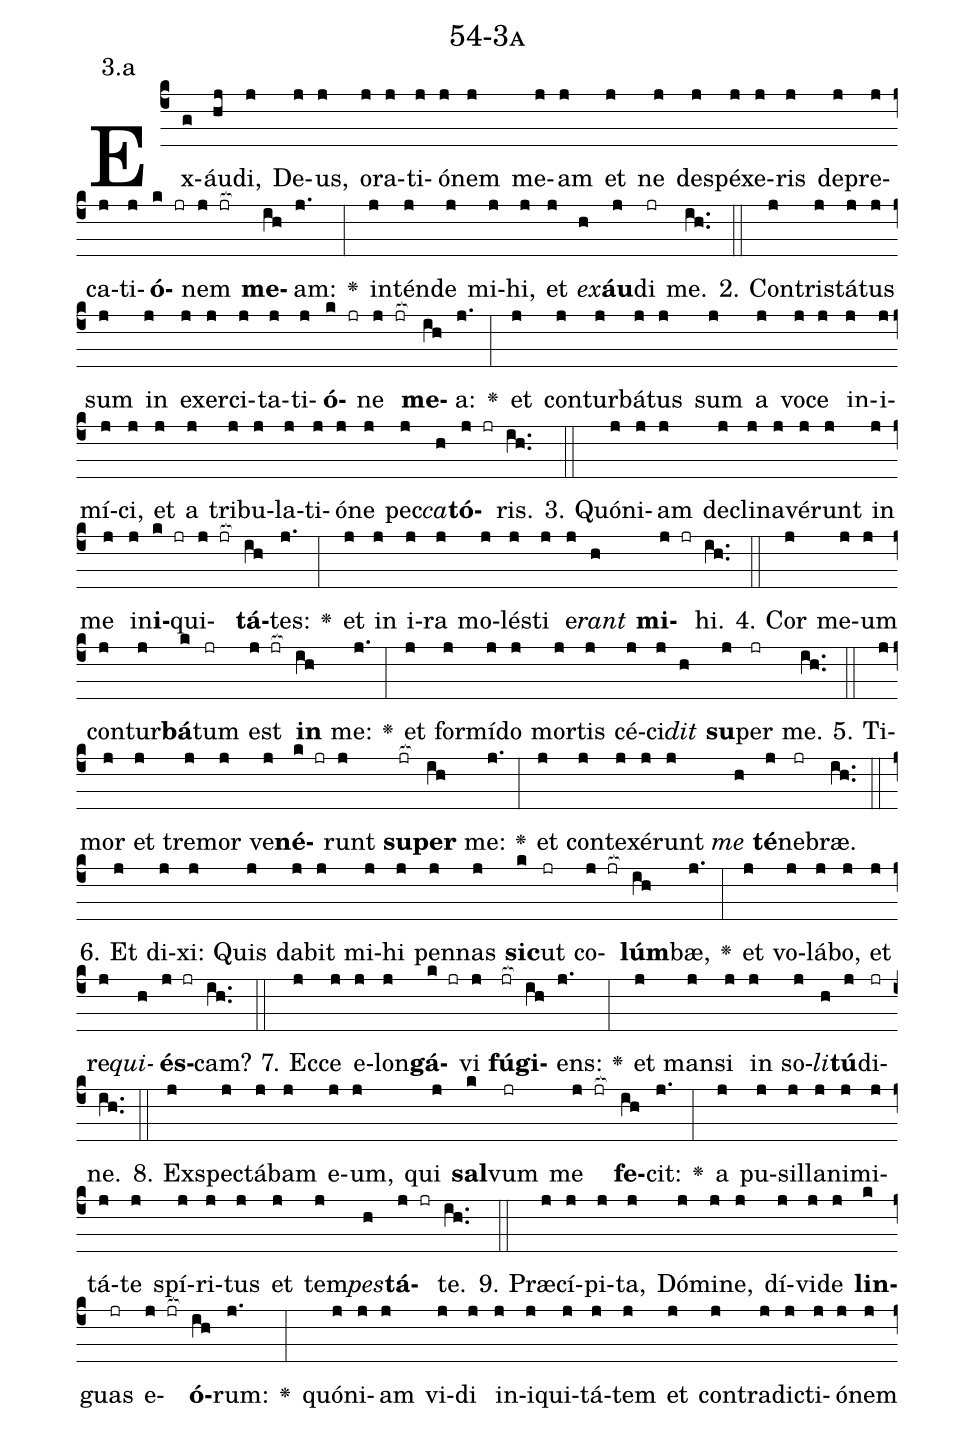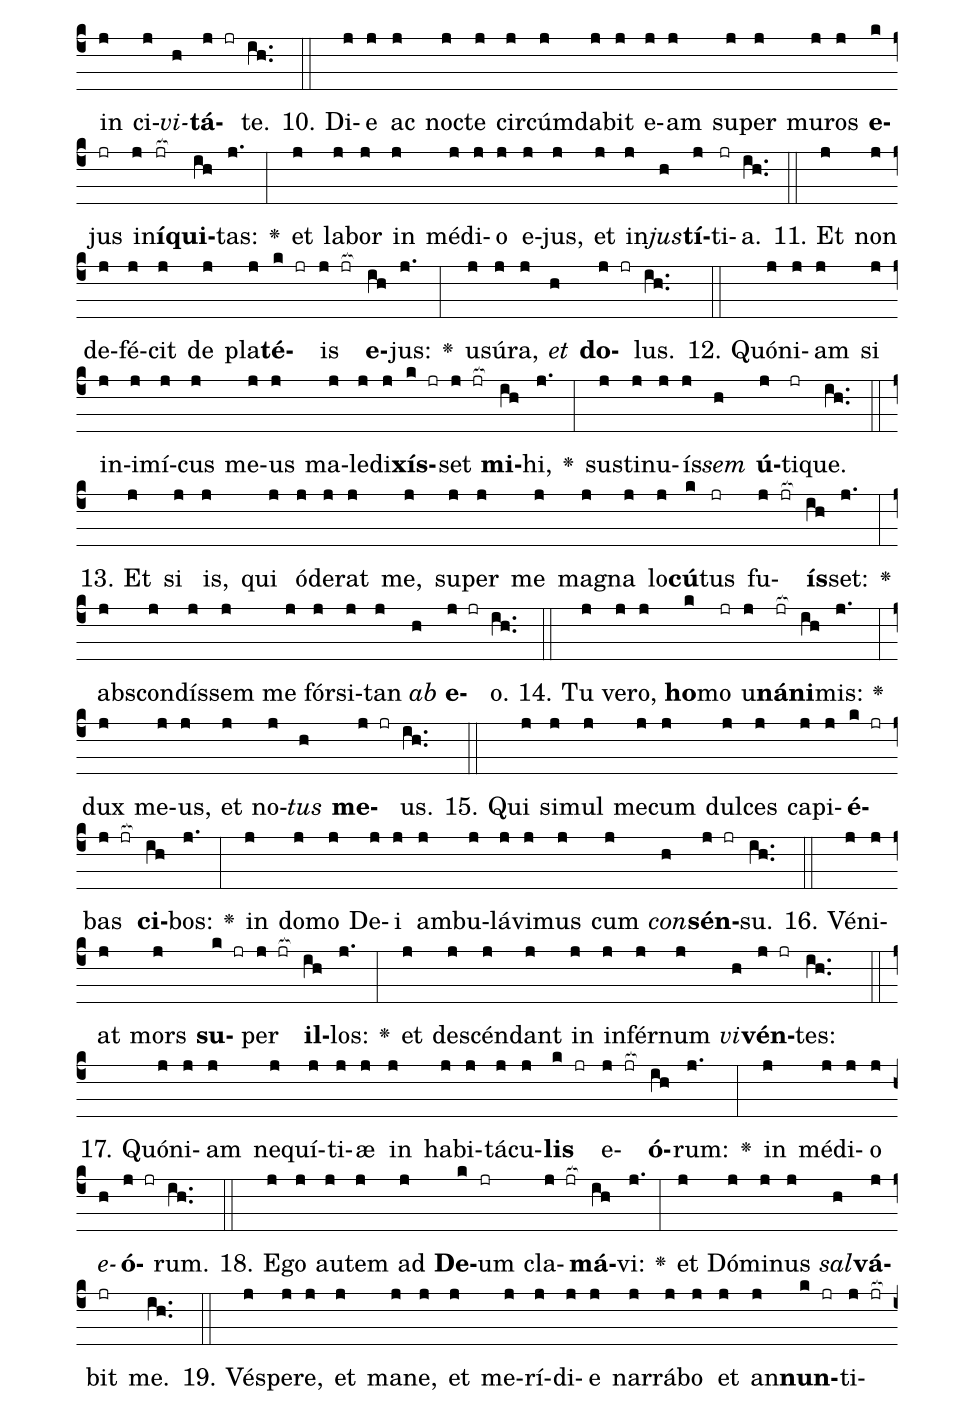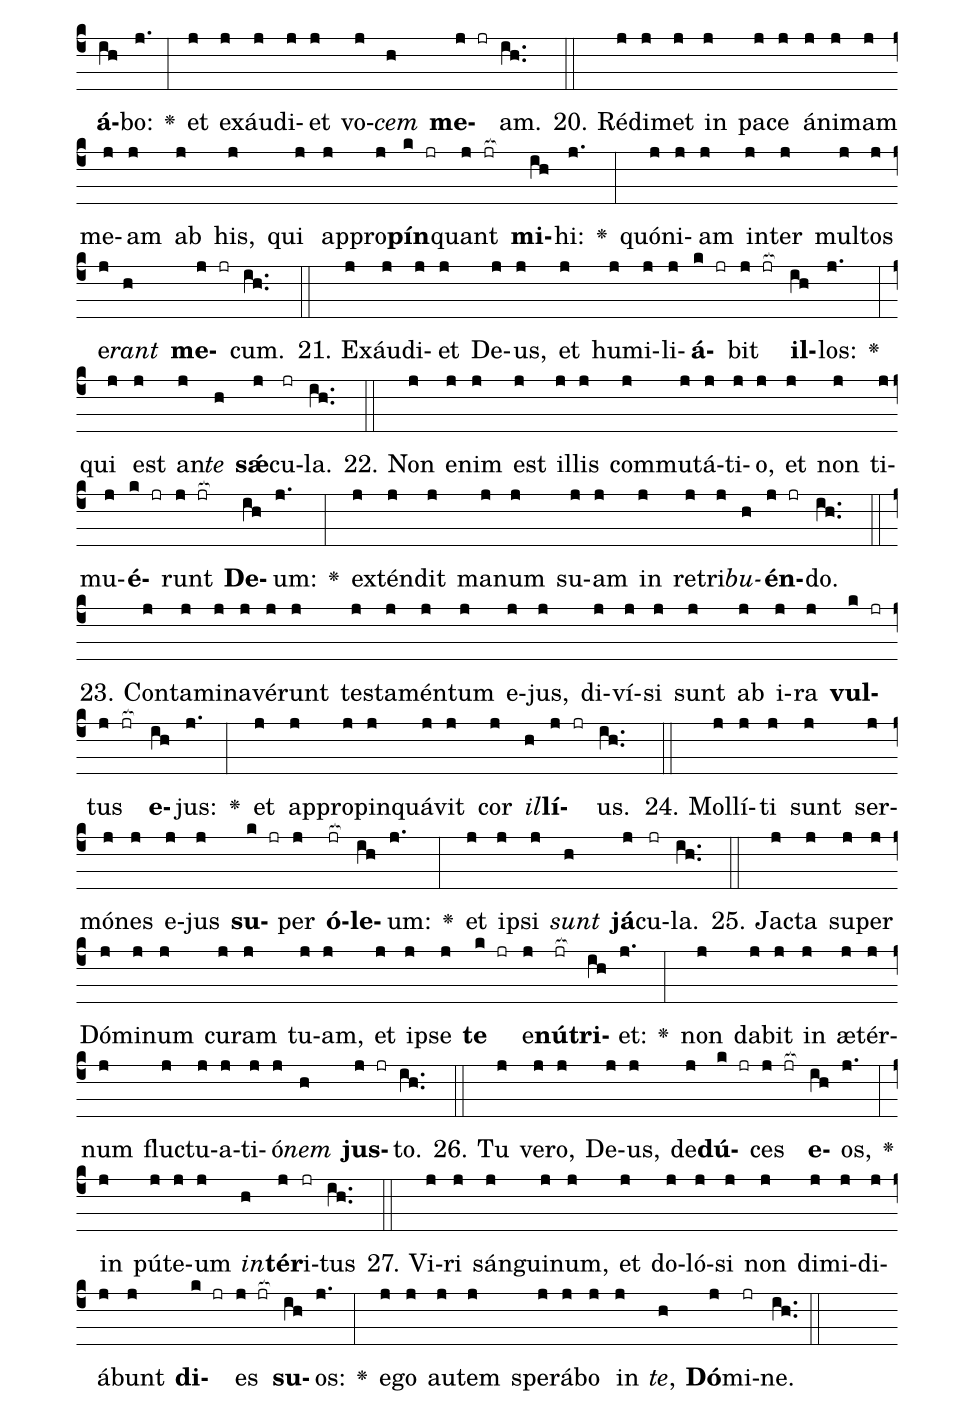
name: 54-3a;
annotation: 3.a;
%%
(c4)Ex(g)áu(hj)di,(j) De(j)us,(j) o(j)ra(j)ti(j)ó(j)nem(j) me(j)am(j) et(j) ne(j) de(j)spé(j)xe(j)ris(j) de(j)pre(j)ca(j)ti(j)<b>ó</b>(k jr)nem(j jr[ocb:1{]) <b>me</b>(ih[ocb:0}])am:(j.) <v>\greheightstar</v>(:) in(j)tén(j)de(j) mi(j)hi,(j) et(j) <i>ex</i>(h)<b>áu</b>(j)di(jr) me.(ih..) (::)
2. Con(j)tris(j)tá(j)tus(j) sum(j) in(j) ex(j)er(j)ci(j)ta(j)ti(j)<b>ó</b>(k jr)ne(j jr[ocb:1{]) <b>me</b>(ih[ocb:0}])a:(j.) <v>\greheightstar</v>(:) et(j) con(j)tur(j)bá(j)tus(j) sum(j) a(j) vo(j)ce(j) in(j)i(j)mí(j)ci,(j) et(j) a(j) tri(j)bu(j)la(j)ti(j)ó(j)ne(j) pec(j)<i>ca</i>(h)<b>tó</b>(j jr)ris.(ih..) (::)
3. Quón(j)i(j)am(j) de(j)cli(j)na(j)vé(j)runt(j) in(j) me(j) in(j)<b>i</b>(k jr)qui(j jr[ocb:1{])<b>tá</b>(ih[ocb:0}])tes:(j.) <v>\greheightstar</v>(:) et(j) in(j) i(j)ra(j) mo(j)lés(j)ti(j) e(j)<i>rant</i>(h) <b>mi</b>(j jr)hi.(ih..) (::)
4. Cor(j) me(j)um(j) con(j)tur(j)<b>bá</b>(k)tum(jr) est(j jr[ocb:1{]) <b>in</b>(ih[ocb:0}]) me:(j.) <v>\greheightstar</v>(:) et(j) for(j)mí(j)do(j) mor(j)tis(j) cé(j)ci(j)<i>dit</i>(h) <b>su</b>(j)per(jr) me.(ih..) (::)
5. Ti(j)mor(j) et(j) tre(j)mor(j) ve(j)<b>né</b>(k jr)runt(j) <b>su</b>(jr[ocb:1{])<b>per</b>(ih[ocb:0}]) me:(j.) <v>\greheightstar</v>(:) et(j) con(j)te(j)xé(j)runt(j) <i>me</i>(h) <b>té</b>(j)ne(jr)bræ.(ih..) (::)
6. Et(j) di(j)xi:(j) Quis(j) da(j)bit(j) mi(j)hi(j) pen(j)nas(j) <b>sic</b>(k)ut(jr) co(j jr[ocb:1{])<b>lúm</b>(ih[ocb:0}])bæ,(j.) <v>\greheightstar</v>(:) et(j) vo(j)lá(j)bo,(j) et(j) re(j)<i>qui</i>(h)<b>és</b>(j jr)cam?(ih..) (::)
7. Ec(j)ce(j) e(j)lon(j)<b>gá</b>(k jr)vi(j) <b>fú</b>(jr[ocb:1{])<b>gi</b>(ih[ocb:0}])ens:(j.) <v>\greheightstar</v>(:) et(j) man(j)si(j) in(j) so(j)<i>li</i>(h)<b>tú</b>(j)di(jr)ne.(ih..) (::)
8. Ex(j)spec(j)tá(j)bam(j) e(j)um,(j) qui(j) <b>sal</b>(k)vum(jr) me(j jr[ocb:1{]) <b>fe</b>(ih[ocb:0}])cit:(j.) <v>\greheightstar</v>(:) a(j) pu(j)sil(j)la(j)ni(j)mi(j)tá(j)te(j) spí(j)ri(j)tus(j) et(j) tem(j)<i>pes</i>(h)<b>tá</b>(j jr)te.(ih..) (::)
9. Præ(j)cí(j)pi(j)ta,(j) Dó(j)mi(j)ne,(j) dí(j)vi(j)de(j) <b>lin</b>(k)guas(jr) e(j jr[ocb:1{])<b>ó</b>(ih[ocb:0}])rum:(j.) <v>\greheightstar</v>(:) quón(j)i(j)am(j) vi(j)di(j) in(j)i(j)qui(j)tá(j)tem(j) et(j) con(j)tra(j)dic(j)ti(j)ó(j)nem(j) in(j) ci(j)<i>vi</i>(h)<b>tá</b>(j jr)te.(ih..) (::)
10. Di(j)e(j) ac(j) noc(j)te(j) cir(j)cúm(j)da(j)bit(j) e(j)am(j) su(j)per(j) mu(j)ros(j) <b>e</b>(k)jus(jr) in(j)<b>í</b>(jr[ocb:1{])<b>qui</b>(ih[ocb:0}])tas:(j.) <v>\greheightstar</v>(:) et(j) la(j)bor(j) in(j) mé(j)di(j)o(j) e(j)jus,(j) et(j) in(j)<i>jus</i>(h)<b>tí</b>(j)ti(jr)a.(ih..) (::)
11. Et(j) non(j) de(j)fé(j)cit(j) de(j) pla(j)<b>té</b>(k jr)is(j jr[ocb:1{]) <b>e</b>(ih[ocb:0}])jus:(j.) <v>\greheightstar</v>(:) u(j)sú(j)ra,(j) <i>et</i>(h) <b>do</b>(j jr)lus.(ih..) (::)
12. Quón(j)i(j)am(j) si(j) in(j)i(j)mí(j)cus(j) me(j)us(j) ma(j)le(j)di(j)<b>xís</b>(k jr)set(j jr[ocb:1{]) <b>mi</b>(ih[ocb:0}])hi,(j.) <v>\greheightstar</v>(:) sus(j)ti(j)nu(j)ís(j)<i>sem</i>(h) <b>ú</b>(j)ti(jr)que.(ih..) (::)
13. Et(j) si(j) is,(j) qui(j) ó(j)de(j)rat(j) me,(j) su(j)per(j) me(j) ma(j)gna(j) lo(j)<b>cú</b>(k)tus(jr) fu(j jr[ocb:1{])<b>ís</b>(ih[ocb:0}])set:(j.) <v>\greheightstar</v>(:) abs(j)con(j)dís(j)sem(j) me(j) fór(j)si(j)tan(j) <i>ab</i>(h) <b>e</b>(j jr)o.(ih..) (::)
14. Tu(j) ve(j)ro,(j) <b>ho</b>(k)mo(jr) u(j)<b>ná</b>(jr[ocb:1{])<b>ni</b>(ih[ocb:0}])mis:(j.) <v>\greheightstar</v>(:) dux(j) me(j)us,(j) et(j) no(j)<i>tus</i>(h) <b>me</b>(j jr)us.(ih..) (::)
15. Qui(j) si(j)mul(j) me(j)cum(j) dul(j)ces(j) ca(j)pi(j)<b>é</b>(k jr)bas(j jr[ocb:1{]) <b>ci</b>(ih[ocb:0}])bos:(j.) <v>\greheightstar</v>(:) in(j) do(j)mo(j) De(j)i(j) am(j)bu(j)lá(j)vi(j)mus(j) cum(j) <i>con</i>(h)<b>sén</b>(j jr)su.(ih..) (::)
16. Vé(j)ni(j)at(j) mors(j) <b>su</b>(k jr)per(j jr[ocb:1{]) <b>il</b>(ih[ocb:0}])los:(j.) <v>\greheightstar</v>(:) et(j) de(j)scén(j)dant(j) in(j) in(j)fér(j)num(j) <i>vi</i>(h)<b>vén</b>(j jr)tes:(ih..) (::)
17. Quón(j)i(j)am(j) ne(j)quí(j)ti(j)æ(j) in(j) ha(j)bi(j)tá(j)cu(j)<b>lis</b>(k jr) e(j jr[ocb:1{])<b>ó</b>(ih[ocb:0}])rum:(j.) <v>\greheightstar</v>(:) in(j) mé(j)di(j)o(j) <i>e</i>(h)<b>ó</b>(j jr)rum.(ih..) (::)
18. E(j)go(j) au(j)tem(j) ad(j) <b>De</b>(k)um(jr) cla(j jr[ocb:1{])<b>má</b>(ih[ocb:0}])vi:(j.) <v>\greheightstar</v>(:) et(j) Dó(j)mi(j)nus(j) <i>sal</i>(h)<b>vá</b>(j)bit(jr) me.(ih..) (::)
19. Vés(j)pe(j)re,(j) et(j) ma(j)ne,(j) et(j) me(j)rí(j)di(j)e(j) nar(j)rá(j)bo(j) et(j) an(j)<b>nun</b>(k jr)ti(j jr[ocb:1{])<b>á</b>(ih[ocb:0}])bo:(j.) <v>\greheightstar</v>(:) et(j) ex(j)áu(j)di(j)et(j) vo(j)<i>cem</i>(h) <b>me</b>(j jr)am.(ih..) (::)
20. Réd(j)i(j)met(j) in(j) pa(j)ce(j) á(j)ni(j)mam(j) me(j)am(j) ab(j) his,(j) qui(j) ap(j)pro(j)<b>pín</b>(k jr)quant(j jr[ocb:1{]) <b>mi</b>(ih[ocb:0}])hi:(j.) <v>\greheightstar</v>(:) quón(j)i(j)am(j) in(j)ter(j) mul(j)tos(j) e(j)<i>rant</i>(h) <b>me</b>(j jr)cum.(ih..) (::)
21. Ex(j)áu(j)di(j)et(j) De(j)us,(j) et(j) hu(j)mi(j)li(j)<b>á</b>(k jr)bit(j jr[ocb:1{]) <b>il</b>(ih[ocb:0}])los:(j.) <v>\greheightstar</v>(:) qui(j) est(j) an(j)<i>te</i>(h) <b>sǽ</b>(j)cu(jr)la.(ih..) (::)
22. Non(j) e(j)nim(j) est(j) il(j)lis(j) com(j)mu(j)tá(j)ti(j)o,(j) et(j) non(j) ti(j)mu(j)<b>é</b>(k jr)runt(j jr[ocb:1{]) <b>De</b>(ih[ocb:0}])um:(j.) <v>\greheightstar</v>(:) ex(j)tén(j)dit(j) ma(j)num(j) su(j)am(j) in(j) re(j)tri(j)<i>bu</i>(h)<b>én</b>(j jr)do.(ih..) (::)
23. Con(j)ta(j)mi(j)na(j)vé(j)runt(j) tes(j)ta(j)mén(j)tum(j) e(j)jus,(j) di(j)ví(j)si(j) sunt(j) ab(j) i(j)ra(j) <b>vul</b>(k jr)tus(j jr[ocb:1{]) <b>e</b>(ih[ocb:0}])jus:(j.) <v>\greheightstar</v>(:) et(j) ap(j)pro(j)pin(j)quá(j)vit(j) cor(j) <i>il</i>(h)<b>lí</b>(j jr)us.(ih..) (::)
24. Mol(j)lí(j)ti(j) sunt(j) ser(j)mó(j)nes(j) e(j)jus(j) <b>su</b>(k jr)per(j) <b>ó</b>(jr[ocb:1{])<b>le</b>(ih[ocb:0}])um:(j.) <v>\greheightstar</v>(:) et(j) ip(j)si(j) <i>sunt</i>(h) <b>já</b>(j)cu(jr)la.(ih..) (::)
25. Jac(j)ta(j) su(j)per(j) Dó(j)mi(j)num(j) cu(j)ram(j) tu(j)am,(j) et(j) ip(j)se(j) <b>te</b>(k jr) e(j)<b>nú</b>(jr[ocb:1{])<b>tri</b>(ih[ocb:0}])et:(j.) <v>\greheightstar</v>(:) non(j) da(j)bit(j) in(j) æ(j)tér(j)num(j) fluc(j)tu(j)a(j)ti(j)ó(j)<i>nem</i>(h) <b>jus</b>(j jr)to.(ih..) (::)
26. Tu(j) ve(j)ro,(j) De(j)us,(j) de(j)<b>dú</b>(k jr)ces(j jr[ocb:1{]) <b>e</b>(ih[ocb:0}])os,(j.) <v>\greheightstar</v>(:) in(j) pú(j)te(j)um(j) <i>in</i>(h)<b>tér</b>(j)i(jr)tus(ih..) (::)
27. Vi(j)ri(j) sán(j)gui(j)num,(j) et(j) do(j)ló(j)si(j) non(j) di(j)mi(j)di(j)á(j)bunt(j) <b>di</b>(k jr)es(j jr[ocb:1{]) <b>su</b>(ih[ocb:0}])os:(j.) <v>\greheightstar</v>(:) e(j)go(j) au(j)tem(j) spe(j)rá(j)bo(j) in(j) <i>te</i>,(h) <b>Dó</b>(j)mi(jr)ne.(ih..) (::)
